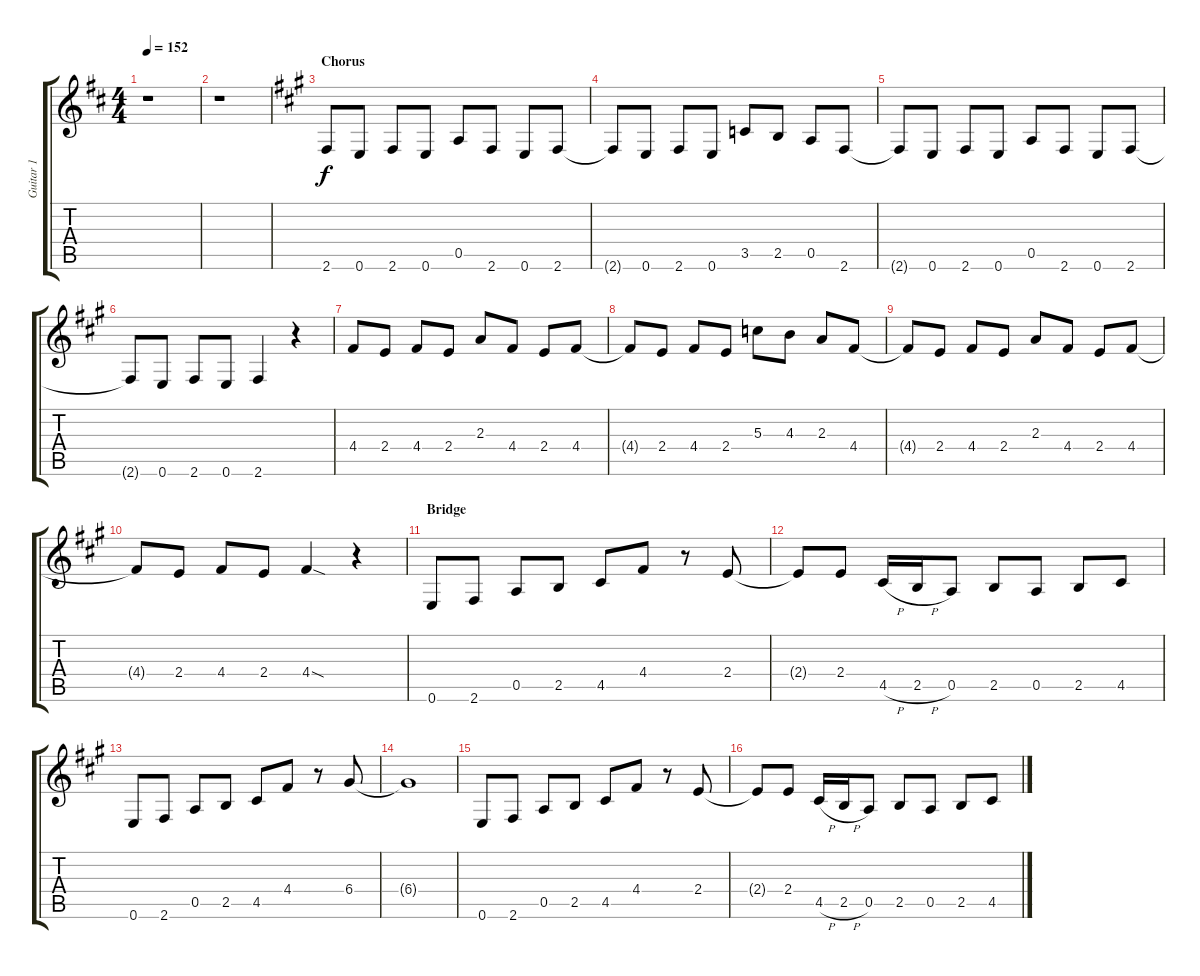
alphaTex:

\track ("Guitar 1" "Guitar 1") {instrument overdrivenguitar}
\staff {score tabs}
\tuning (E4 B3 G3 D3 A2 E2) {hide}
\ts (4 4)
\tempo 152
\clef g2
\ks bminor
r.1{dy f} |
r.1 |
\section ("" "Chorus")
\ks f#minor
2.6.8 0.6.8 2.6.8 0.6.8 0.5.8 2.6.8 0.6.8 2.6.8 |
2.6{t}.8 0.6.8 2.6.8 0.6.8 3.5.8 2.5.8 0.5.8 2.6.8 |
2.6{t}.8 0.6.8 2.6.8 0.6.8 0.5.8 2.6.8 0.6.8 2.6.8 |
2.6{t}.8 0.6.8 2.6.8 0.6.8 2.6.4 r.4 |
4.4.8 2.4.8 4.4.8 2.4.8 2.3.8 4.4.8 2.4.8 4.4.8 |
4.4{t}.8 2.4.8 4.4.8 2.4.8 5.3.8 4.3.8 2.3.8 4.4.8 |
4.4{t}.8 2.4.8 4.4.8 2.4.8 2.3.8 4.4.8 2.4.8 4.4.8 |
4.4{t}.8 2.4.8 4.4.8 2.4.8 4.4{sod}.4 r.4 |
\section ("" "Bridge")
0.6.8 2.6.8 0.5.8 2.5.8 4.5.8 4.4.8 r.8 2.4.8 |
2.4{t}.8 2.4.8 4.5{h}.16 2.5{h}.16 0.5.8 2.5.8 0.5.8 2.5.8 4.5.8 |
0.6.8 2.6.8 0.5.8 2.5.8 4.5.8 4.4.8 r.8 6.4.8 |
6.4{t}.1 |
0.6.8 2.6.8 0.5.8 2.5.8 4.5.8 4.4.8 r.8 2.4.8 |
2.4{t}.8 2.4.8 4.5{h}.16 2.5{h}.16 0.5.8 2.5.8 0.5.8 2.5.8 4.5.8
